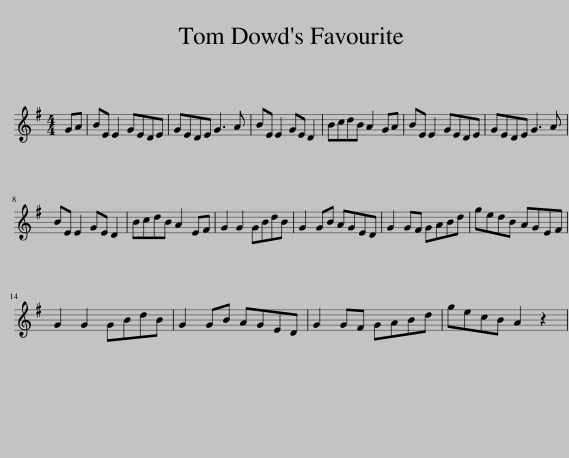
X:1
L:1/8
M:4/4
I:linebreak $
K:Emin
V:1 treble
V:1
 GA | BE E2 GEDE | GEDE G3 A | BE E2 GE D2 | BcdB A2 GA | %5
 BE E2 GEDE | GEDE G3 A |$ BE E2 GE D2 | BcdB A2 EF | G2 G2 GBdB | %10
 G2 GB AGED | G2 GF GABd | gedB AGEF |$ G2 G2 GBdB | G2 GB AGED | %15
 G2 GF GABd | gecB A2 z2 | %17
